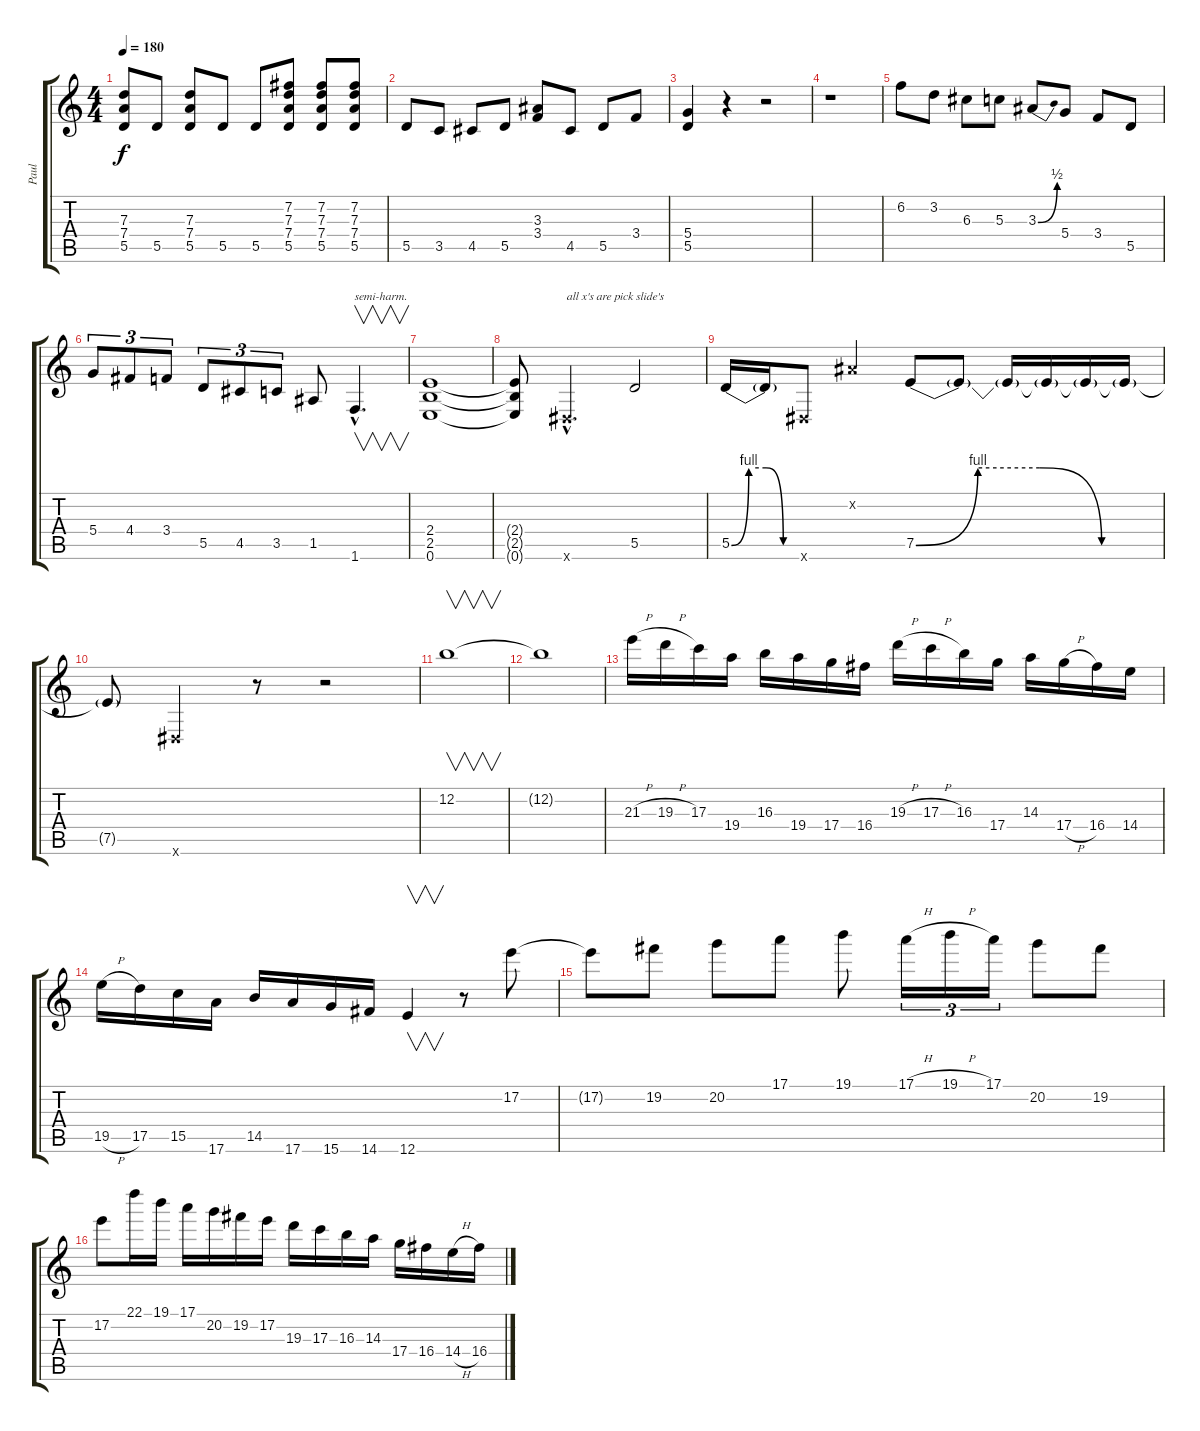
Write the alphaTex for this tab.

\track ("Paul" "Paul") {instrument distortionguitar}
\staff {score tabs}
\tuning (E4 B3 G3 D3 A2 E2) {hide}
\ts (4 4)
\tempo 180
\clef g2
\ks c
(7.3{t} 7.4{t} 5.5{t}).8{dy f} 5.5.8 (7.3 7.4 5.5).8 5.5.8 5.5.8 (7.2 7.3 7.4 5.5).8 (7.2 7.3 7.4 5.5).8 (7.2 7.3 7.4 5.5).8 |
5.5.8 3.5.8 4.5.8 5.5.8 (3.3 3.4).8 4.5.8 5.5.8 3.4.8 |
(5.4 5.5).4 r.4 r.2 |
r.1 |
6.2.8 3.2.8 6.3.8 5.3.8 3.3{be (bend 0 0 60 2)}.8 5.4.8 3.4.8 5.5.8 |
5.4.8{tu (3 2)} 4.4.8{tu (3 2)} 3.4.8{tu (3 2)} 5.5.8{tu (3 2)} 4.5.8{tu (3 2)} 3.5.8{tu (3 2)} 1.5.8 1.6{hac}.4{v d txt "semi-harm."} |
(2.4 2.5 0.6).1 |
(2.4{t} 2.5{t} 0.6{t}).8 -1.6{hac x}.4{d txt "all x's are pick slide's"} 5.5.2 |
5.5{be (custom 0 0 15 4 30 4 45 0 60 0)}.16 5.5{t}.16 -1.6{x}.8 -1.2{x}.4 7.5{be (custom 0 0 15 4 30 4 45 0 60 0)}.8 7.5{t}.8 7.5{t}.16 7.5{t}.16 7.5{t}.16 7.5{t}.16 |
7.5{t}.8 -1.6{x}.4 r.8 r.2 |
12.2.1{v} |
12.2{t}.1 |
21.3{h}.16 19.3{h}.16 17.3.16 19.4.16 16.3.16 19.4.16 17.4.16 16.4.16 19.3{h}.16 17.3{h}.16 16.3.16 17.4.16 14.3.16 17.4{h}.16 16.4.16 14.4.16 |
19.5{h}.16 17.5.16 15.5.16 17.6.16 14.5.16 17.6.16 15.6.16 14.6.16 12.6.4{v} r.8 17.2.8 |
17.2{t}.8 19.2.8 20.2.8 17.1.8 19.1.8 17.1{h}.16{tu (3 2)} 19.1{h}.16{tu (3 2)} 17.1.16{tu (3 2)} 20.2.8 19.2.8 |
17.2.8 22.1.16 19.1.16 17.1.16 20.2.16 19.2.16 17.2.16 19.3.16 17.3.16 16.3.16 14.3.16 17.4.16 16.4.16 14.4{h}.16 16.4.16
